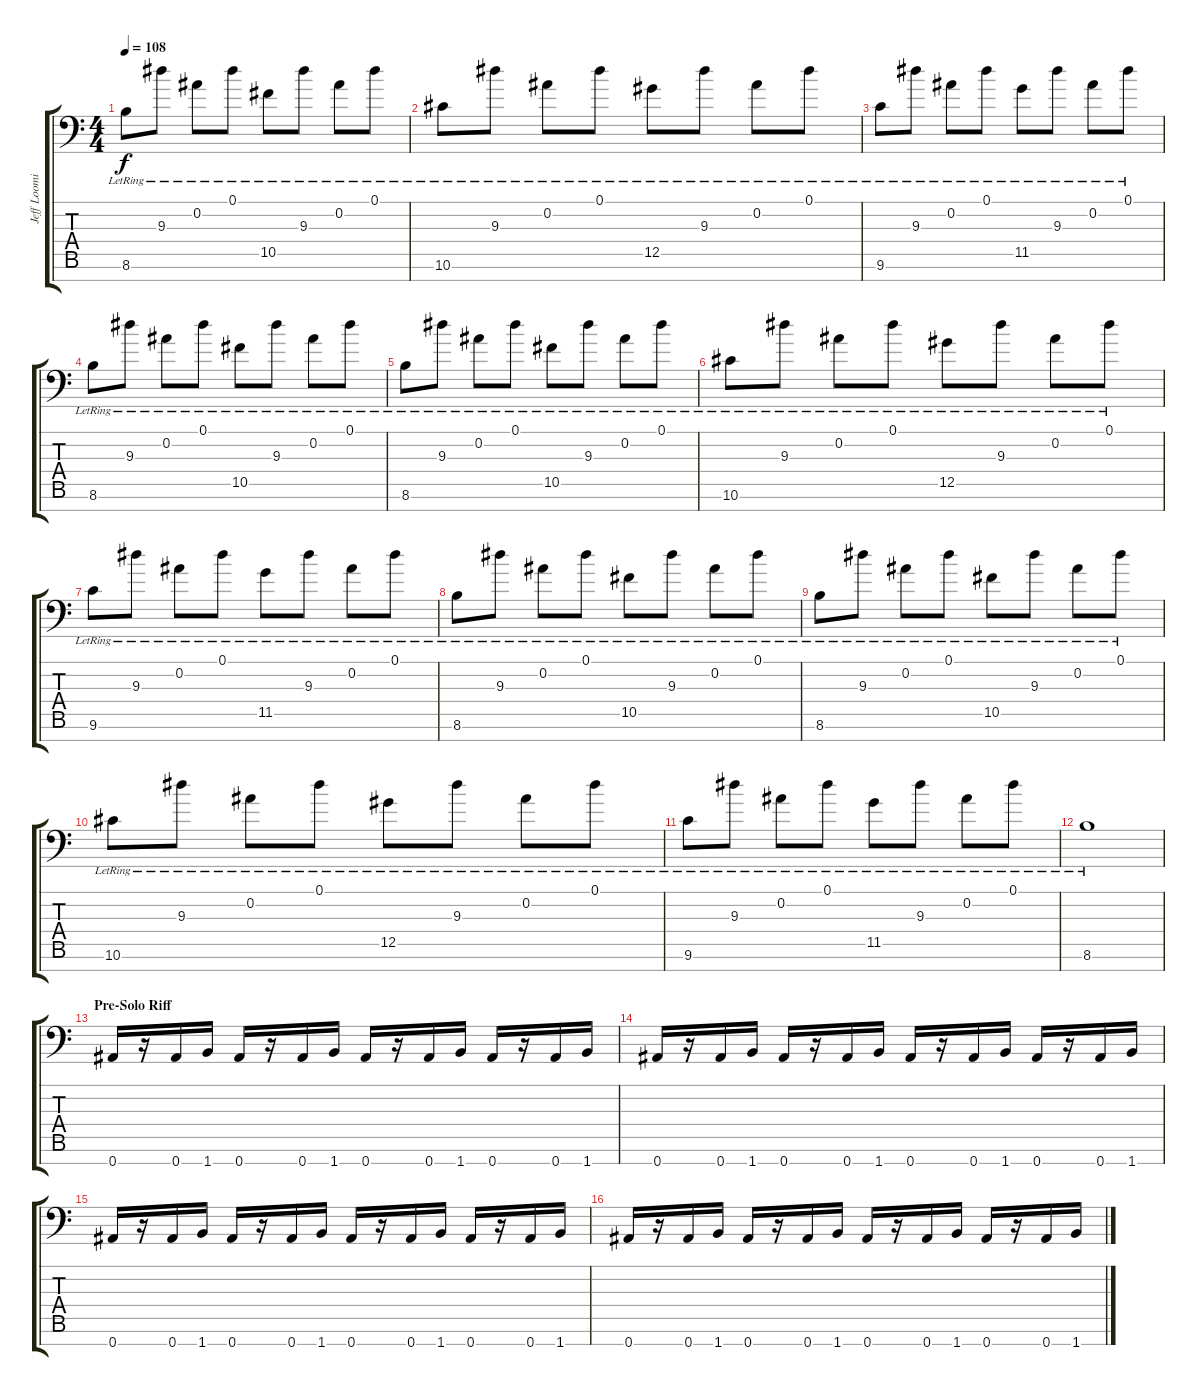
\track ("Jeff Loomis Rhythm" "Jeff Loomi") {instrument distortionguitar}
\staff {score tabs}
\tuning (Eb4 Bb3 Gb3 Db3 Ab2 Eb2 Bb1) {hide}
\ts (4 4)
\tempo 108
\clef f4
\ks c
8.6{lr}.8{dy f volume 12 balance 8 instrument electricguitarclean} 9.3{lr}.8 0.2{lr}.8 0.1{lr}.8 10.5{lr}.8 9.3{lr}.8 0.2{lr}.8 0.1{lr}.8 |
10.6{lr}.8 9.3{lr}.8 0.2{lr}.8 0.1{lr}.8 12.5{lr}.8 9.3{lr}.8 0.2{lr}.8 0.1{lr}.8 |
9.6{lr}.8 9.3{lr}.8 0.2{lr}.8 0.1{lr}.8 11.5{lr}.8 9.3{lr}.8 0.2{lr}.8 0.1{lr}.8 |
8.6{lr}.8 9.3{lr}.8 0.2{lr}.8 0.1{lr}.8 10.5{lr}.8 9.3{lr}.8 0.2{lr}.8 0.1{lr}.8 |
8.6{lr}.8{volume 12 balance 8 instrument electricguitarclean} 9.3{lr}.8 0.2{lr}.8 0.1{lr}.8 10.5{lr}.8 9.3{lr}.8 0.2{lr}.8 0.1{lr}.8 |
10.6{lr}.8 9.3{lr}.8 0.2{lr}.8 0.1{lr}.8 12.5{lr}.8 9.3{lr}.8 0.2{lr}.8 0.1{lr}.8 |
9.6{lr}.8 9.3{lr}.8 0.2{lr}.8 0.1{lr}.8 11.5{lr}.8 9.3{lr}.8 0.2{lr}.8 0.1{lr}.8 |
8.6{lr}.8 9.3{lr}.8 0.2{lr}.8 0.1{lr}.8 10.5{lr}.8 9.3{lr}.8 0.2{lr}.8 0.1{lr}.8 |
8.6{lr}.8{volume 12 balance 8 instrument electricguitarclean} 9.3{lr}.8 0.2{lr}.8 0.1{lr}.8 10.5{lr}.8 9.3{lr}.8 0.2{lr}.8 0.1{lr}.8 |
10.6{lr}.8 9.3{lr}.8 0.2{lr}.8 0.1{lr}.8 12.5{lr}.8 9.3{lr}.8 0.2{lr}.8 0.1{lr}.8 |
9.6{lr}.8 9.3{lr}.8 0.2{lr}.8 0.1{lr}.8 11.5{lr}.8 9.3{lr}.8 0.2{lr}.8 0.1{lr}.8 |
8.6{lr}.1 |
\section ("" "Pre-Solo Riff")
0.7.16{volume 15 instrument distortionguitar} r.16 0.7.16 1.7.16 0.7.16 r.16 0.7.16 1.7.16 0.7.16 r.16 0.7.16 1.7.16 0.7.16 r.16 0.7.16 1.7.16 |
0.7.16 r.16 0.7.16 1.7.16 0.7.16 r.16 0.7.16 1.7.16 0.7.16 r.16 0.7.16 1.7.16 0.7.16 r.16 0.7.16 1.7.16 |
0.7.16 r.16 0.7.16 1.7.16 0.7.16 r.16 0.7.16 1.7.16 0.7.16 r.16 0.7.16 1.7.16 0.7.16 r.16 0.7.16 1.7.16 |
0.7.16 r.16 0.7.16 1.7.16 0.7.16 r.16 0.7.16 1.7.16 0.7.16 r.16 0.7.16 1.7.16 0.7.16 r.16 0.7.16 1.7.16
